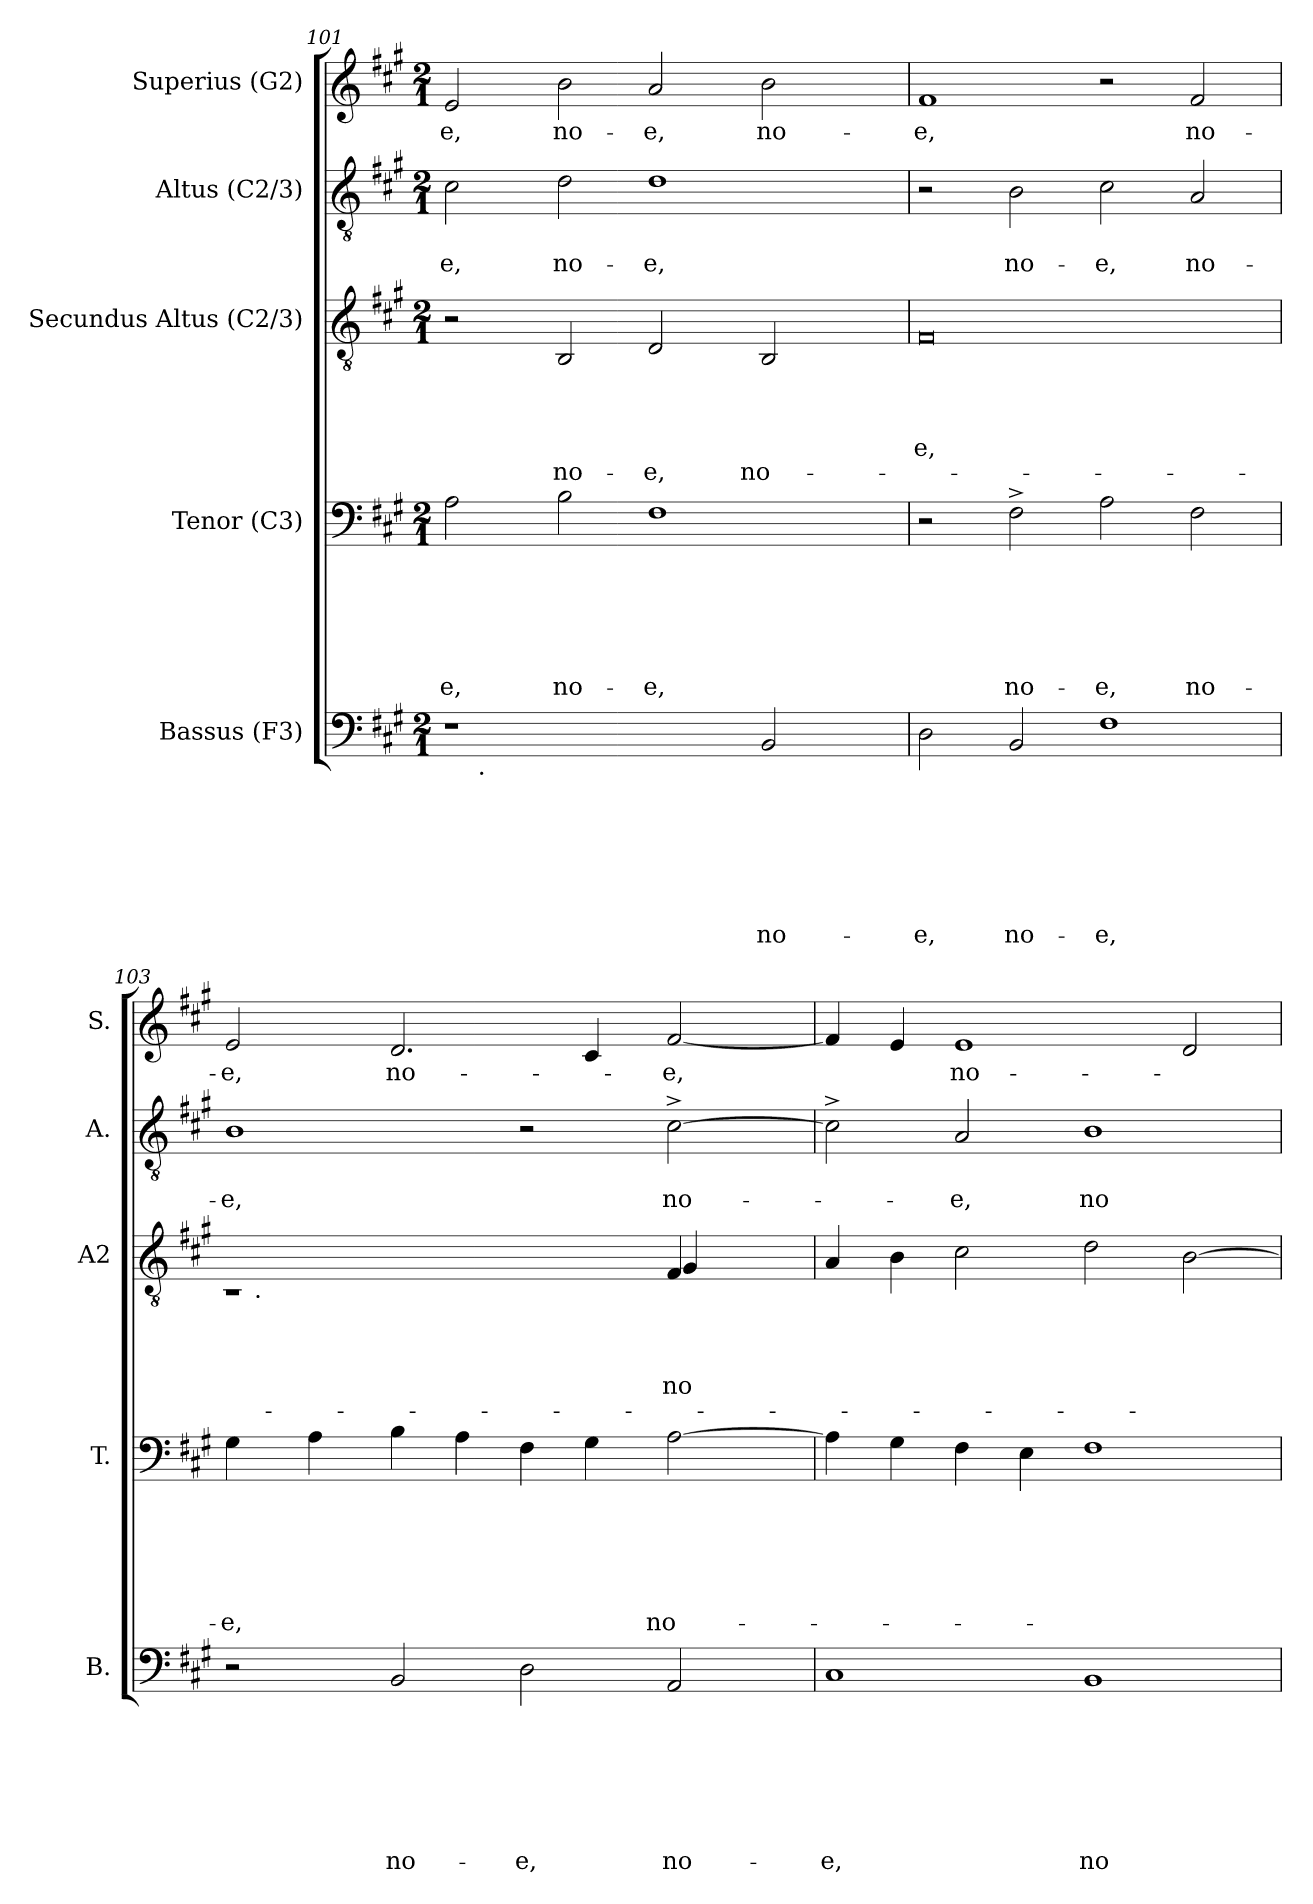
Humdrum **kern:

**kern	**text	**text	**text	**text	**text	**text	**text	**kern	**text	**text	**text	**text	**text	**text	**kern	**text	**text	**text	**text	**text	**kern	**text	**text	**kern	**text
*part5	*part5	*part5	*part5	*part5	*part5	*part5	*part5	*part4	*part4	*part4	*part4	*part4	*part4	*part4	*part3	*part3	*part3	*part3	*part3	*part3	*part2	*part2	*part2	*part1	*part1
*staff5	*staff5	*staff5	*staff5	*staff5	*staff5	*staff5	*staff5	*staff4	*staff4	*staff4	*staff4	*staff4	*staff4	*staff4	*staff3	*staff3	*staff3	*staff3	*staff3	*staff3	*staff2	*staff2	*staff2	*staff1	*staff1
*I"Bassus (F3)	*	*	*	*	*	*	*	*I"Tenor (C3)	*	*	*	*	*	*	*I"Secundus Altus (C2/3)	*	*	*	*	*	*I"Altus (C2/3)	*	*	*I"Superius (G2)	*
*I'B.	*	*	*	*	*	*	*	*I'T.	*	*	*	*	*	*	*I'A2	*	*	*	*	*	*I'A.	*	*	*I'S.	*
*clefF4	*	*	*	*	*	*	*	*clefF4	*	*	*	*	*	*	*clefGv2	*	*	*	*	*	*clefGv2	*	*	*clefG2	*
*k[f#c#g#]	*	*	*	*	*	*	*	*k[f#c#g#]	*	*	*	*	*	*	*k[f#c#g#]	*	*	*	*	*	*k[f#c#g#]	*	*	*k[f#c#g#]	*
*A:	*	*	*	*	*	*	*	*A:	*	*	*	*	*	*	*A:	*	*	*	*	*	*A:	*	*	*A:	*
*M2/1	*	*	*	*	*	*	*	*M2/1	*	*	*	*	*	*	*M2/1	*	*	*	*	*	*M2/1	*	*	*M2/1	*
=101	=101	=101	=101	=101	=101	=101	=101	=101	=101	=101	=101	=101	=101	=101	=101	=101	=101	=101	=101	=101	=101	=101	=101	=101	=101
!	!	!	!	!	!	!	!	!	!	!	!	!	!	!LO:LY:b	!	!	!	!	!	!	!	!	!LO:LY:b	!	!LO:LY:b
*^	*	*	*	*	*	*	*	*	*	*	*	*	*	*	*	*	*	*	*	*	*	*	*	*	*
1r	16.ryy	.	.	.	.	.	.	.	2A\	.	.	.	.	.	-e,	2r	.	.	.	.	.	2c#\	.	-e,	2e/	-e,
!	!LO:TX:b:t=.	!	!	!	!	!	!	!	!	!	!	!	!	!	!	!	!	!	!	!	!	!	!	!	!	!
.	1ryy	.	.	.	.	.	.	.	.	.	.	.	.	.	.	.	.	.	.	.	.	.	.	.	.	.
!	!	!	!	!	!	!	!	!	!	!	!	!	!	!	!LO:LY:b	!	!	!	!	!	!LO:LY:b	!	!	!LO:LY:b	!	!LO:LY:b
.	.	.	.	.	.	.	.	.	2B\	.	.	.	.	.	no-	2BB/	.	.	.	.	no-	2d\	.	no-	2b\	no-
!	!	!	!	!	!	!	!	!	!	!	!	!	!	!	!LO:LY:b	!	!	!	!	!	!LO:LY:b	!	!	!LO:LY:b	!	!LO:LY:b
2ryy	.	.	.	.	.	.	.	.	1F#	.	.	.	.	.	-e,	2D/	.	.	.	.	-e,	1d	.	-e,	2a/	-e,
.	2ryy	.	.	.	.	.	.	.	.	.	.	.	.	.	.	.	.	.	.	.	.	.	.	.	.	.
!	!	!	!	!	!	!	!	!LO:LY:b	!	!	!	!	!	!	!	!	!	!	!	!	!LO:LY:b	!	!	!	!	!LO:LY:b
2BB/	.	.	.	.	.	.	.	no-	.	.	.	.	.	.	.	2BB/	.	.	.	.	no-	.	.	.	2b\	no-
.	4ryy	.	.	.	.	.	.	.	.	.	.	.	.	.	.	.	.	.	.	.	.	.	.	.	.	.
.	8ryy	.	.	.	.	.	.	.	.	.	.	.	.	.	.	.	.	.	.	.	.	.	.	.	.	.
.	32ryy	.	.	.	.	.	.	.	.	.	.	.	.	.	.	.	.	.	.	.	.	.	.	.	.	.
=102	=102	=102	=102	=102	=102	=102	=102	=102	=102	=102	=102	=102	=102	=102	=102	=102	=102	=102	=102	=102	=102	=102	=102	=102	=102	=102
!	!	!	!	!	!	!	!	!LO:LY:b	!	!	!	!	!	!	!	!	!	!	!	!LO:LY:b:rj	!	!	!	!	!	!LO:LY:b
*v	*v	*	*	*	*	*	*	*	*	*	*	*	*	*	*	*	*	*	*	*	*	*	*	*	*	*
2D\	.	.	.	.	.	.	-e,	2r	.	.	.	.	.	.	0F#	.	.	.	-e,	.	2r	.	.	1f#	-e,
!	!	!	!	!	!	!	!LO:LY:b	!	!	!	!	!	!	!LO:LY:b	!	!	!	!	!	!	!	!	!LO:LY:b	!	!
2BB/	.	.	.	.	.	.	no-	2F#^>\	.	.	.	.	.	no-	.	.	.	.	.	.	2B\	.	no-	.	.
!	!	!	!	!	!	!	!LO:LY:b	!	!	!	!	!	!	!LO:LY:b	!	!	!	!	!	!	!	!	!LO:LY:b	!	!
1F#	.	.	.	.	.	.	-e,	2A\	.	.	.	.	.	-e,	.	.	.	.	.	.	2c#\	.	-e,	2r	.
!	!	!	!	!	!	!	!	!	!	!	!	!	!	!LO:LY:b	!	!	!	!	!	!	!	!	!LO:LY:b	!	!LO:LY:b
.	.	.	.	.	.	.	.	2F#\	.	.	.	.	.	no-	.	.	.	.	.	.	2A/	.	no-	2f#/	no-
!!LO:LB:g=z
=103	=103	=103	=103	=103	=103	=103	=103	=103	=103	=103	=103	=103	=103	=103	=103	=103	=103	=103	=103	=103	=103	=103	=103	=103	=103
!	!	!	!	!	!	!	!	!	!	!	!	!	!	!LO:LY:b	!	!	!	!	!	!	!	!	!LO:LY:b	!	!LO:LY:b
*	*	*	*	*	*	*	*	*	*	*	*	*	*	*	*^	*	*	*	*	*	*	*	*	*	*
*	*	*	*	*	*	*	*	*	*	*	*	*	*	*	*	*^	*	*	*	*	*	*	*	*	*	*
2r	.	.	.	.	.	.	.	4G#\	.	.	.	.	.	-e,	16ryy	1rC	1.ryy	.	.	.	.	.	1B	.	-e,	2e/	-e,
!	!	!	!	!	!	!	!	!	!	!	!	!	!	!	!LO:TX:b:t=.	!	!	!	!	!	!	!	!	!	!	!	!
.	.	.	.	.	.	.	.	.	.	.	.	.	.	.	4ryy	.	.	.	.	.	.	.	.	.	.	.	.
.	.	.	.	.	.	.	.	4A\	.	.	.	.	.	.	.	.	.	.	.	.	.	.	.	.	.	.	.
.	.	.	.	.	.	.	.	.	.	.	.	.	.	.	1ryy	.	.	.	.	.	.	.	.	.	.	.	.
!	!	!	!	!	!	!	!LO:LY:b	!	!	!	!	!	!	!	!	!	!	!	!	!	!	!	!	!	!	!	!LO:LY:b
2BB/	.	.	.	.	.	.	no-	4B\	.	.	.	.	.	.	.	.	.	.	.	.	.	.	.	.	.	2.d/	no-
.	.	.	.	.	.	.	.	4A\	.	.	.	.	.	.	.	.	.	.	.	.	.	.	.	.	.	.	.
!	!	!	!	!	!	!	!LO:LY:b	!	!	!	!	!	!	!	!	!	!	!	!	!	!	!	!	!	!	!	!
2D\	.	.	.	.	.	.	-e,	4F#\	.	.	.	.	.	.	.	2ryy	.	.	.	.	.	.	2r	.	.	.	.
.	.	.	.	.	.	.	.	4G#\	.	.	.	.	.	.	.	.	.	.	.	.	.	.	.	.	.	4c#/	.
.	.	.	.	.	.	.	.	.	.	.	.	.	.	.	2ryy	.	.	.	.	.	.	.	.	.	.	.	.
!	!	!	!	!	!	!	!LO:LY:b	!	!	!	!	!	!	!LO:LY:b	!	!	!	!	!	!	!LO:LY:b	!	!	!	!LO:LY:b	!	!LO:LY:b
2AA/	.	.	.	.	.	.	no-	[>2A\	.	.	.	.	.	no-	.	4F#/	4G#/	.	.	.	no-	.	[>2c#^>\	.	no-	[<2f#/	-e,
.	.	.	.	.	.	.	.	.	.	.	.	.	.	.	.	4ryy	4ryy	.	.	.	.	.	.	.	.	.	.
.	.	.	.	.	.	.	.	.	.	.	.	.	.	.	8.ryy	.	.	.	.	.	.	.	.	.	.	.	.
*	*	*	*	*	*	*	*	*	*	*	*	*	*	*	*v	*v	*v	*	*	*	*	*	*	*	*	*	*
=104	=104	=104	=104	=104	=104	=104	=104	=104	=104	=104	=104	=104	=104	=104	=104	=104	=104	=104	=104	=104	=104	=104	=104	=104	=104
!	!	!	!	!	!	!	!LO:LY:b	!	!	!	!	!	!	!	!	!	!	!	!	!	!	!	!	!	!
1C#	.	.	.	.	.	.	-e,	4A\]	.	.	.	.	.	.	4A/	.	.	.	.	.	2c#^>\]	.	.	4f#/]	.
.	.	.	.	.	.	.	.	4G#\	.	.	.	.	.	.	4B\	.	.	.	.	.	.	.	.	4e/	.
!	!	!	!	!	!	!	!	!	!	!	!	!	!	!	!	!	!	!	!	!	!	!	!LO:LY:b	!	!LO:LY:b
.	.	.	.	.	.	.	.	4F#\	.	.	.	.	.	.	2c#\	.	.	.	.	.	2A/	.	-e,	1e	no-
.	.	.	.	.	.	.	.	4E\	.	.	.	.	.	.	.	.	.	.	.	.	.	.	.	.	.
!	!	!	!	!	!	!	!LO:LY:b	!	!	!	!	!	!	!	!	!	!	!	!	!	!	!	!LO:LY:b	!	!
1BB	.	.	.	.	.	.	no-	1F#	.	.	.	.	.	.	2d\	.	.	.	.	.	1B	.	no-	.	.
.	.	.	.	.	.	.	.	.	.	.	.	.	.	.	[>2B\	.	.	.	.	.	.	.	.	2d/	.
=	=	=	=	=	=	=	=	=	=	=	=	=	=	=	=	=	=	=	=	=	=	=	=	=	=
*-	*-	*-	*-	*-	*-	*-	*-	*-	*-	*-	*-	*-	*-	*-	*-	*-	*-	*-	*-	*-	*-	*-	*-	*-	*-
